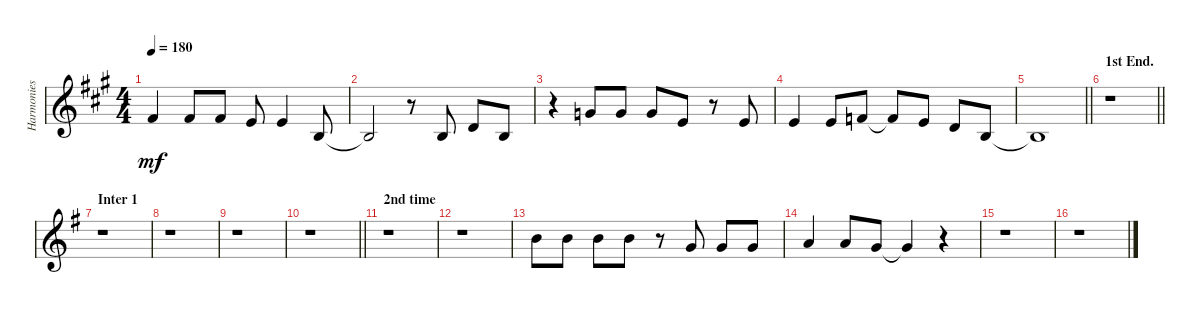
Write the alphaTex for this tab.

\track ("Harmonies" "Harmonies") {instrument tenorsax}
\staff {score}
\tuning (E4 B3 G3 D3 A2 E2 B1) {hide}
\ts (4 4)
\tempo 180
\clef g2
\ks a
2.1.4{dy mf} 2.1.8 2.1.8 0.1.8 0.1.4 0.2.8 |
0.2{t}.2 r.8 0.2.8 3.2.8 0.2.8 |
r.4 3.1.8 3.1.8 3.1.8 0.1.8 r.8 0.1.8 |
0.1.4 0.1.8 1.1.8 1.1{t}.8 0.1.8 3.2.8 0.2.8 |
\barLineRight lightlight
0.2{t}.1 |
\section ("" "1st End.")
\barLineRight lightlight
r.1 |
\section ("" "Inter 1")
\ks g
r.1 |
r.1 |
r.1 |
\barLineRight lightlight
r.1 |
\section ("" "2nd time")
r.1 |
r.1 |
7.1.8 7.1.8 7.1.8 7.1.8 r.8 3.1.8 3.1.8 3.1.8 |
5.1.4 5.1.8 3.1.8 3.1{t}.4 r.4 |
r.1 |
r.1
